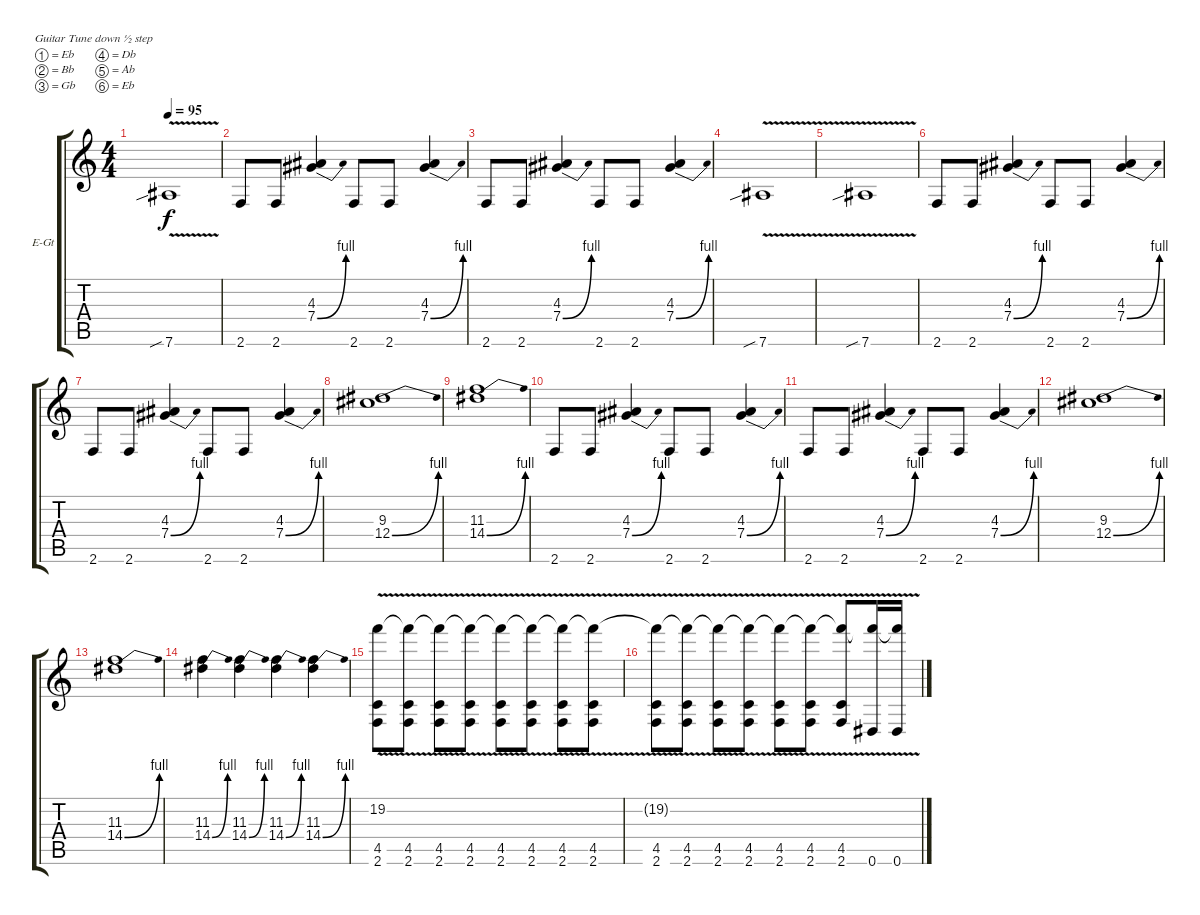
\bracketExtendMode groupsimilarinstruments
\firstSystemTrackNameOrientation horizontal
\otherSystemsTrackNameOrientation horizontal
\track ("Rythm Guitar" "E-Gt") {instrument distortionguitar}
\staff {score tabs}
\tuning (Eb4 Bb3 Gb3 Db3 Ab2 Eb2)
\ts (4 4)
\tempo 95
\clef g2
\ks c
7.6{v sib}.1{dy f} |
2.6.8 2.6.8 (4.3 7.4{be (bend 0 0 60 4)}).4 2.6.8 2.6.8 (4.3 7.4{be (bend 0 0 60 4)}).4 |
2.6.8 2.6.8 (4.3 7.4{be (bend 0 0 60 4)}).4 2.6.8 2.6.8 (4.3 7.4{be (bend 0 0 60 4)}).4 |
7.6{v sib}.1 |
7.6{v sib}.1 |
2.6.8 2.6.8 (4.3 7.4{be (bend 0 0 60 4)}).4 2.6.8 2.6.8 (4.3 7.4{be (bend 0 0 60 4)}).4 |
2.6.8 2.6.8 (4.3 7.4{be (bend 0 0 60 4)}).4 2.6.8 2.6.8 (4.3 7.4{be (bend 0 0 60 4)}).4 |
(9.3 12.4{be (bend 0 0 60 4)}).1 |
(11.3 14.4{be (bend 0 0 60 4)}).1 |
2.6.8 2.6.8 (4.3 7.4{be (bend 0 0 60 4)}).4 2.6.8 2.6.8 (4.3 7.4{be (bend 0 0 60 4)}).4 |
2.6.8 2.6.8 (4.3 7.4{be (bend 0 0 60 4)}).4 2.6.8 2.6.8 (4.3 7.4{be (bend 0 0 60 4)}).4 |
(9.3 12.4{be (bend 0 0 60 4)}).1 |
(11.3 14.4{be (bend 0 0 60 4)}).1 |
(11.3 14.4{be (bend 0 0 60 4)}).4 (11.3 14.4{be (bend 0 0 60 4)}).4 (11.3 14.4{be (bend 0 0 60 4)}).4 (11.3 14.4{be (bend 0 0 60 4)}).4 |
(19.2{v} 4.5 2.6).8 (4.5 2.6 19.2{v t}).8 (4.5 2.6 19.2{v t}).8 (4.5 2.6 19.2{v t}).8 (4.5 2.6 19.2{v t}).8 (4.5 2.6 19.2{v t}).8 (4.5 2.6 19.2{v t}).8 (19.2{v t} 4.5 2.6).8 |
(4.5 2.6 19.2{v t}).8 (4.5 2.6 19.2{v t}).8 (4.5 2.6 19.2{v t}).8 (4.5 2.6 19.2{v t}).8 (4.5 2.6 19.2{v t}).8 (4.5 2.6 19.2{v t}).8 (4.5 2.6 19.2{v t}).8 (0.6 19.2{v t}).16 (19.2{v t} 0.6).16
